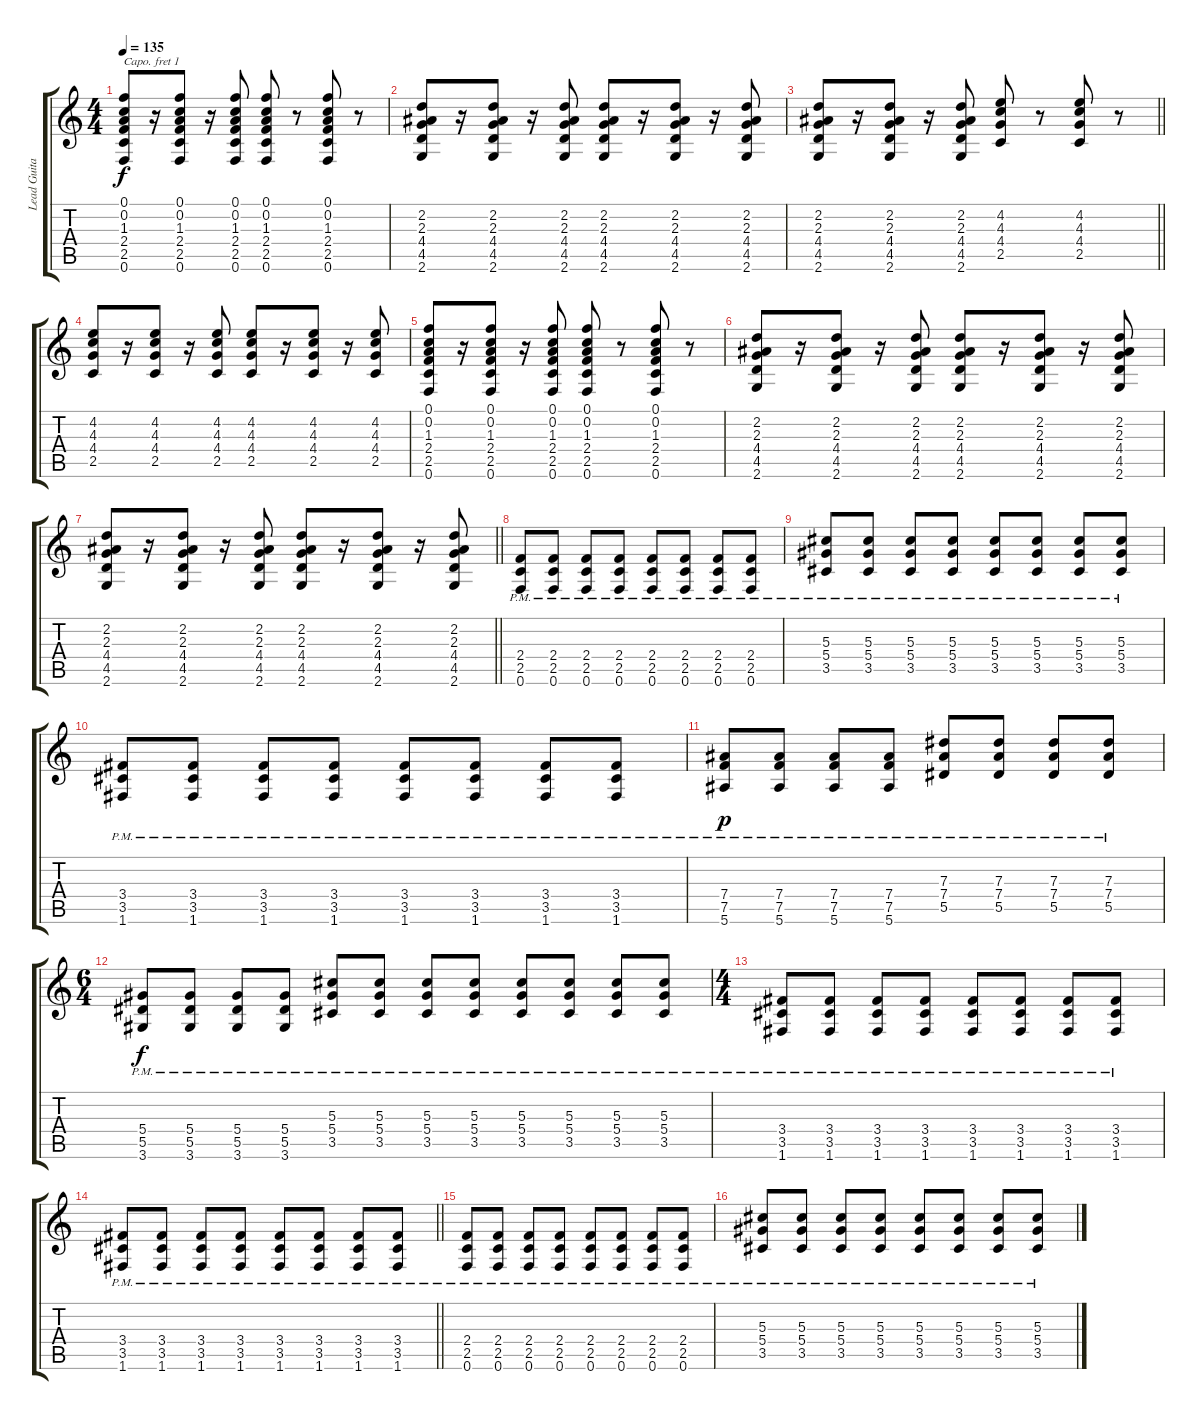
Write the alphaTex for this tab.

\track ("Lead Guitar 1" "Lead Guita") {instrument overdrivenguitar}
\staff {score tabs}
\capo 1
\tuning (E4 B3 G3 D3 A2 E2) {hide}
\ts (4 4)
\tempo 135
\clef g2
\ks c
(0.1 0.2 1.3 2.4 2.5 0.6).8{dy f} r.16 (0.1 0.2 1.3 2.4 2.5 0.6).8 r.16 (0.1 0.2 1.3 2.4 2.5 0.6).8 (0.1 0.2 1.3 2.4 2.5 0.6).8 r.8 (0.1 0.2 1.3 2.4 2.5 0.6).8 r.8 |
(2.2 2.3 4.4 4.5 2.6).8 r.16 (2.2 2.3 4.4 4.5 2.6).8 r.16 (2.2 2.3 4.4 4.5 2.6).8 (2.2 2.3 4.4 4.5 2.6).8 r.16 (2.2 2.3 4.4 4.5 2.6).8 r.16 (2.2 2.3 4.4 4.5 2.6).8 |
\barLineRight lightlight
(2.2 2.3 4.4 4.5 2.6).8 r.16 (2.2 2.3 4.4 4.5 2.6).8 r.16 (2.2 2.3 4.4 4.5 2.6).8 (4.2 4.3 4.4 2.5).8 r.8 (4.2 4.3 4.4 2.5).8 r.8 |
(4.2 4.3 4.4 2.5).8 r.16 (4.2 4.3 4.4 2.5).8 r.16 (4.2 4.3 4.4 2.5).8 (4.2 4.3 4.4 2.5).8 r.16 (4.2 4.3 4.4 2.5).8 r.16 (4.2 4.3 4.4 2.5).8 |
(0.1 0.2 1.3 2.4 2.5 0.6).8 r.16 (0.1 0.2 1.3 2.4 2.5 0.6).8 r.16 (0.1 0.2 1.3 2.4 2.5 0.6).8 (0.1 0.2 1.3 2.4 2.5 0.6).8 r.8 (0.1 0.2 1.3 2.4 2.5 0.6).8 r.8 |
(2.2 2.3 4.4 4.5 2.6).8 r.16 (2.2 2.3 4.4 4.5 2.6).8 r.16 (2.2 2.3 4.4 4.5 2.6).8 (2.2 2.3 4.4 4.5 2.6).8 r.16 (2.2 2.3 4.4 4.5 2.6).8 r.16 (2.2 2.3 4.4 4.5 2.6).8 |
\barLineRight lightlight
(2.2 2.3 4.4 4.5 2.6).8 r.16 (2.2 2.3 4.4 4.5 2.6).8 r.16 (2.2 2.3 4.4 4.5 2.6).8 (2.2 2.3 4.4 4.5 2.6).8 r.16 (2.2 2.3 4.4 4.5 2.6).8 r.16 (2.2 2.3 4.4 4.5 2.6).8 |
(2.4{pm} 2.5{pm} 0.6{pm}).8 (2.4{pm} 2.5{pm} 0.6{pm}).8 (2.4{pm} 2.5{pm} 0.6{pm}).8 (2.4{pm} 2.5{pm} 0.6{pm}).8 (2.4{pm} 2.5{pm} 0.6{pm}).8 (2.4{pm} 2.5{pm} 0.6{pm}).8 (2.4{pm} 2.5{pm} 0.6{pm}).8 (2.4{pm} 2.5{pm} 0.6{pm}).8 |
(5.3{pm} 5.4{pm} 3.5{pm}).8 (5.3{pm} 5.4{pm} 3.5{pm}).8 (5.3{pm} 5.4{pm} 3.5{pm}).8 (5.3{pm} 5.4{pm} 3.5{pm}).8 (5.3{pm} 5.4{pm} 3.5{pm}).8 (5.3{pm} 5.4{pm} 3.5{pm}).8 (5.3{pm} 5.4{pm} 3.5{pm}).8 (5.3{pm} 5.4{pm} 3.5{pm}).8 |
(3.4{pm} 3.5{pm} 1.6{pm}).8 (3.4{pm} 3.5{pm} 1.6{pm}).8 (3.4{pm} 3.5{pm} 1.6{pm}).8 (3.4{pm} 3.5{pm} 1.6{pm}).8 (3.4{pm} 3.5{pm} 1.6{pm}).8 (3.4{pm} 3.5{pm} 1.6{pm}).8 (3.4{pm} 3.5{pm} 1.6{pm}).8 (3.4{pm} 3.5{pm} 1.6{pm}).8 |
(7.4{pm} 7.5{pm} 5.6{pm}).8{dy p} (7.4{pm} 7.5{pm} 5.6{pm}).8 (7.4{pm} 7.5{pm} 5.6{pm}).8 (7.4{pm} 7.5{pm} 5.6{pm}).8 (7.3{pm} 7.4{pm} 5.5{pm}).8 (7.3{pm} 7.4{pm} 5.5{pm}).8 (7.3{pm} 7.4{pm} 5.5{pm}).8 (7.3{pm} 7.4{pm} 5.5{pm}).8 |
\ts (6 4)
(5.4{pm} 5.5{pm} 3.6{pm}).8{dy f} (5.4{pm} 5.5{pm} 3.6{pm}).8 (5.4{pm} 5.5{pm} 3.6{pm}).8 (5.4{pm} 5.5{pm} 3.6{pm}).8 (5.3{pm} 5.4{pm} 3.5{pm}).8 (5.3{pm} 5.4{pm} 3.5{pm}).8 (5.3{pm} 5.4{pm} 3.5{pm}).8 (5.3{pm} 5.4{pm} 3.5{pm}).8 (5.3{pm} 5.4{pm} 3.5{pm}).8 (5.3{pm} 5.4{pm} 3.5{pm}).8 (5.3{pm} 5.4{pm} 3.5{pm}).8 (5.3{pm} 5.4{pm} 3.5{pm}).8 |
\ts (4 4)
(3.4{pm} 3.5{pm} 1.6{pm}).8 (3.4{pm} 3.5{pm} 1.6{pm}).8 (3.4{pm} 3.5{pm} 1.6{pm}).8 (3.4{pm} 3.5{pm} 1.6{pm}).8 (3.4{pm} 3.5{pm} 1.6{pm}).8 (3.4{pm} 3.5{pm} 1.6{pm}).8 (3.4{pm} 3.5{pm} 1.6{pm}).8 (3.4{pm} 3.5{pm} 1.6{pm}).8 |
\barLineRight lightlight
(3.4{pm} 3.5{pm} 1.6{pm}).8 (3.4{pm} 3.5{pm} 1.6{pm}).8 (3.4{pm} 3.5{pm} 1.6{pm}).8 (3.4{pm} 3.5{pm} 1.6{pm}).8 (3.4{pm} 3.5{pm} 1.6{pm}).8 (3.4{pm} 3.5{pm} 1.6{pm}).8 (3.4{pm} 3.5{pm} 1.6{pm}).8 (3.4{pm} 3.5{pm} 1.6{pm}).8 |
(2.4{pm} 2.5{pm} 0.6{pm}).8 (2.4{pm} 2.5{pm} 0.6{pm}).8 (2.4{pm} 2.5{pm} 0.6{pm}).8 (2.4{pm} 2.5{pm} 0.6{pm}).8 (2.4{pm} 2.5{pm} 0.6{pm}).8 (2.4{pm} 2.5{pm} 0.6{pm}).8 (2.4{pm} 2.5{pm} 0.6{pm}).8 (2.4{pm} 2.5{pm} 0.6{pm}).8 |
(5.3{pm} 5.4{pm} 3.5{pm}).8 (5.3{pm} 5.4{pm} 3.5{pm}).8 (5.3{pm} 5.4{pm} 3.5{pm}).8 (5.3{pm} 5.4{pm} 3.5{pm}).8 (5.3{pm} 5.4{pm} 3.5{pm}).8 (5.3{pm} 5.4{pm} 3.5{pm}).8 (5.3{pm} 5.4{pm} 3.5{pm}).8 (5.3{pm} 5.4{pm} 3.5{pm}).8
